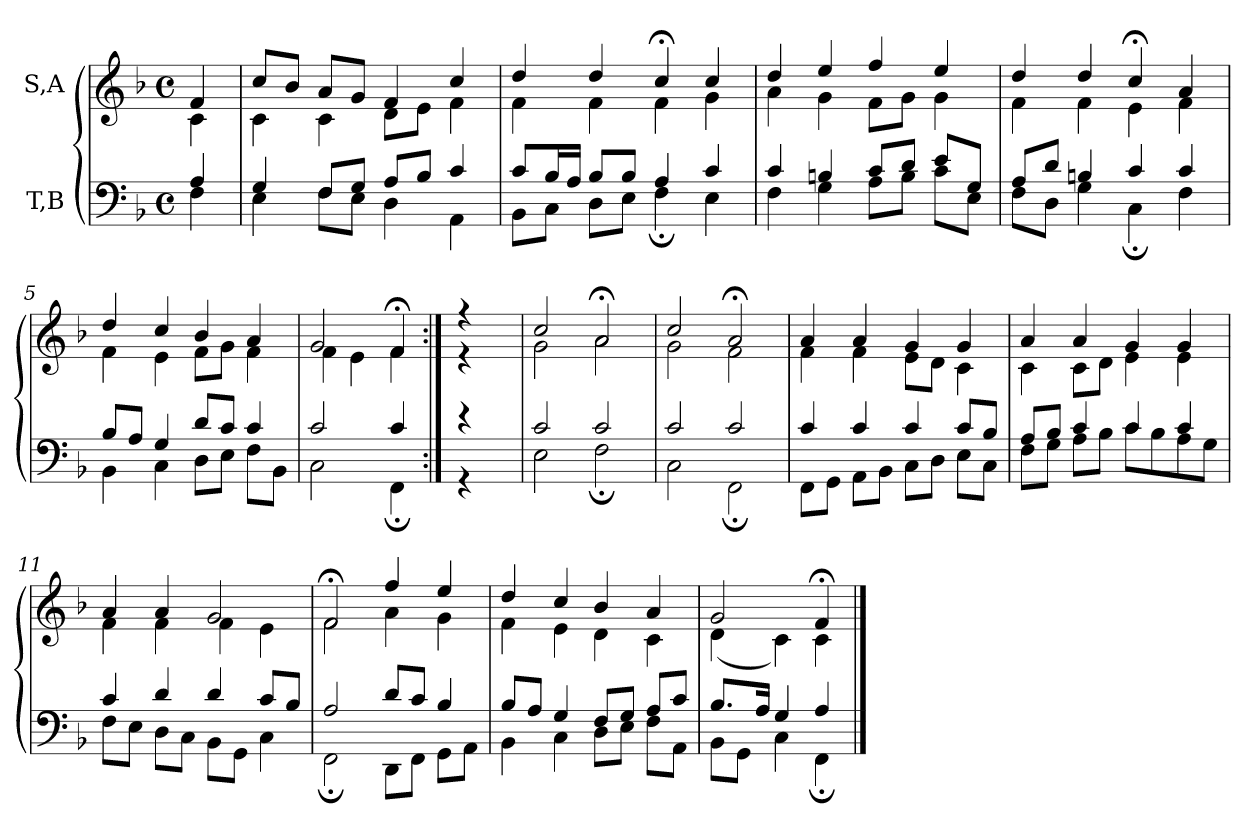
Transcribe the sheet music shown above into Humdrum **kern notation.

**kern	**kern
*part2	*part1
*staff2	*staff1
*I"T,B	*I"S,A
*clefF4	*clefG2
*k[b-]	*k[b-]
*M4/4	*M4/4
*met(c)	*met(c)
=	=
*^	*^
4A	4F	4f	4c
=1	=1	=1	=1
4G	4E	8ccL	4c
.	.	8b-J	.
8FL	8FL	8aL	4c
8GJ	8EJ	8gJ	.
8AL	4D	4f	8dL
8B-J	.	.	8eJ
4c	4AA	4cc	4f
=2	=2	=2	=2
8cL	8BB-L	4dd	4f
16B-L	8CJ	.	.
16AJJ	.	.	.
8B-L	8DL	4dd	4f
8B-J	8EJ	.	.
4A	4F;	4cc;<	4f
4c	4E	4cc	4g
=3	=3	=3	=3
4c	4F	4dd	4a
4Bn	4G	4ee	4g
8cL	8AL	4ff	8fL
8dJ	8BJ	.	8gJ
8eL	8cL	4ee	4g
8GJ	8EJ	.	.
=4	=4	=4	=4
8AL	8FL	4dd	4f
8dJ	8DJ	.	.
4Bn	4G	4dd	4f
4c	4C;	4cc;<	4e
4c	4F	4a	4f
=5	=5	=5	=5
8B-L	4BB-	4dd	4f
8AJ	.	.	.
4G	4C	4cc	4e
8dL	8DL	4b-	8fL
8cJ	8EJ	.	8gJ
4c	8FL	4a	4f
.	8BB-J	.	.
=6a	=6a	=6a	=6a
2c	2C	2g	4f
.	.	.	4e
4c	4FF;	4f;<	4f
=6b:|!	=6b:|!	=6b:|!	=6b:|!
4r	4r	4r	4r
=7	=7	=7	=7
2c	2E	2cc	2g
2c	2F;	2a;<	2a
=8	=8	=8	=8
2c	2C	2cc	2g
2c	2FF;	2a;<	2f
=9	=9	=9	=9
4c	8FFL	4a	4f
.	8GGJ	.	.
4c	8AAL	4a	4f
.	8BB-J	.	.
4c	8CL	4g	8eL
.	8DJ	.	8dJ
8cL	8EL	4g	4c
8B-J	8CJ	.	.
=10	=10	=10	=10
8AL	8FL	4a	4c
8B-J	8GJ	.	.
4c	8AL	4a	8cL
.	8B-J	.	8dJ
4c	8cL	4g	4e
.	8B-	.	.
4c	8A	4g	4e
.	8GJ	.	.
=11	=11	=11	=11
4c	8FL	4a	4f
.	8EJ	.	.
4d	8DL	4a	4f
.	8CJ	.	.
4d	8BB-L	2g	4f
.	8GGJ	.	.
8cL	4C	.	4e
8B-J	.	.	.
=12	=12	=12	=12
2A	2FF;	2f;<	2f
8dL	8DDL	4ff	4a
8cJ	8FFJ	.	.
4B-	8GGL	4ee	4g
.	8AAJ	.	.
=13	=13	=13	=13
8B-L	4BB-	4dd	4f
8AJ	.	.	.
4G	4C	4cc	4e
8FL	8DL	4b-	4d
8GJ	8EJ	.	.
8AL	8FL	4a	4c
8cJ	8AAJ	.	.
=14	=14	=14	=14
8.B-L	8BB-L	2g	(<4d
.	8GGJ	.	.
16AJk	.	.	.
4G	4C	.	4c)
4A	4FF;	4f;<	4c
*v	*v	*	*
*	*v	*v
==	==
*-	*-
